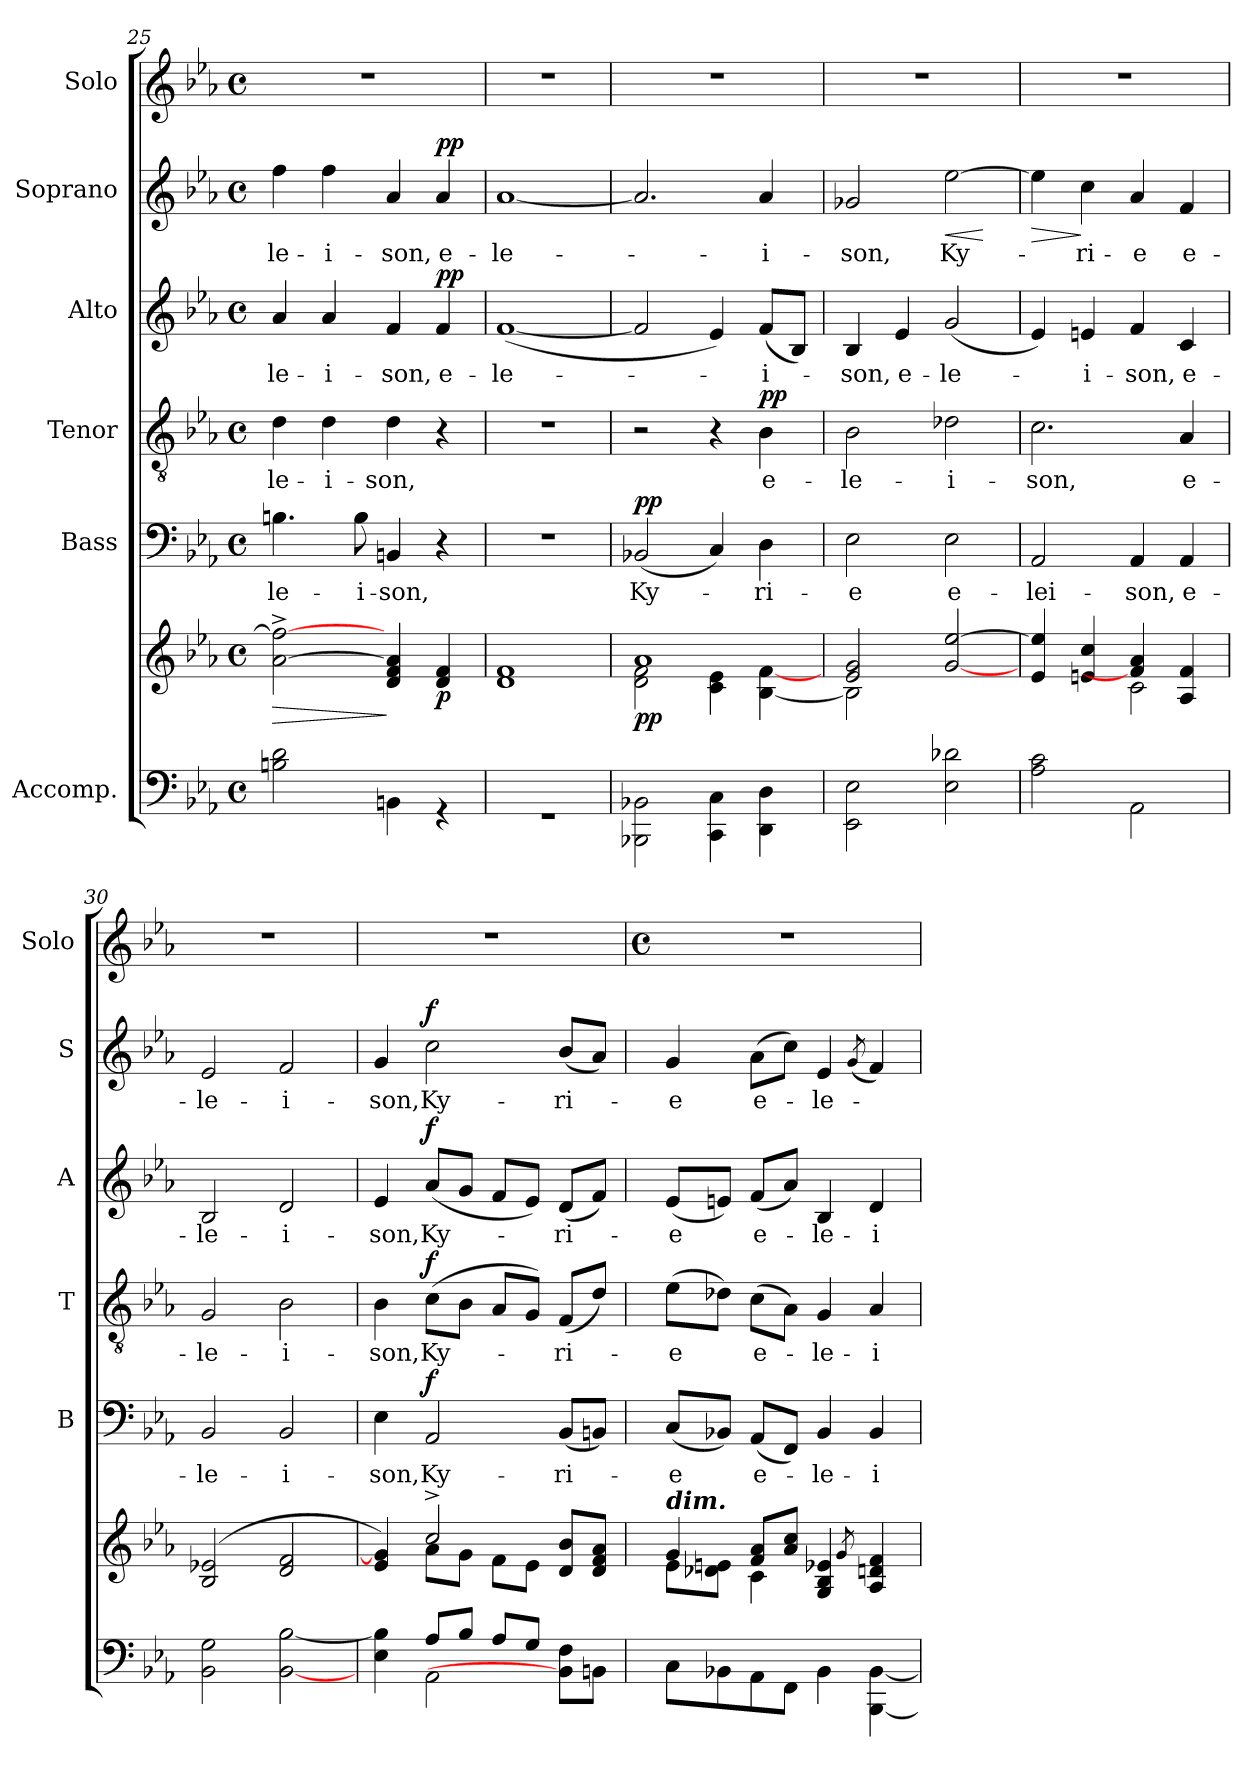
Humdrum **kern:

**kern	**kern	**dynam	**kern	**text	**dynam	**kern	**text	**dynam	**kern	**text	**dynam	**kern	**text	**dynam	**kern
*part6	*part6	*part6	*part5	*part5	*part5	*part4	*part4	*part4	*part3	*part3	*part3	*part2	*part2	*part2	*part1
*staff7	*staff6	*staff6/7	*staff5	*staff5	*staff5	*staff4	*staff4	*staff4	*staff3	*staff3	*staff3	*staff2	*staff2	*staff2	*staff1
*I"Accomp.	*	*	*I"Bass	*	*	*I"Tenor	*	*	*I"Alto	*	*	*I"Soprano	*	*	*I"Solo
*	*	*	*I'B	*	*	*I'T	*	*	*I'A	*	*	*I'S	*	*	*I'Solo
!!LO:PB:g=z
*clefF4	*clefG2	*	*clefF4	*	*	*clefGv2	*	*	*clefG2	*	*	*clefG2	*	*	*clefG2
*k[b-e-a-]	*k[b-e-a-]	*	*k[b-e-a-]	*	*	*k[b-e-a-]	*	*	*k[b-e-a-]	*	*	*k[b-e-a-]	*	*	*k[b-e-a-]
*E-:	*E-:	*	*E-:	*	*	*E-:	*	*	*E-:	*	*	*E-:	*	*	*E-:
*M4/4	*M4/4	*	*M4/4	*	*	*M4/4	*	*	*M4/4	*	*	*M4/4	*	*	*M4/4
*met(c)	*met(c)	*	*met(c)	*	*	*met(c)	*	*	*met(c)	*	*	*met(c)	*	*	*met(c)
=25	=25	=25	=25	=25	=25	=25	=25	=25	=25	=25	=25	=25	=25	=25	=25
*^	*	*	*	*	*	*	*	*	*	*	*	*	*	*	*
!	!	!	!LO:HP:b	!	!LO:LY:b	!	!	!LO:LY:b	!	!	!LO:LY:b	!	!	!LO:LY:b	!	!
*	*	*^	*	*	*	*	*	*	*	*	*	*	*	*	*	*
1ryy	2Bn\ 2d\	[2a-\^ 2ff\_^	1ryy	>	4.Bn\	-le-	.	4d\	-le-	.	4a-/	-le-	.	4ff\	-le-	.	1r
!	!	!	!	!	!	!	!	!	!LO:LY:b	!	!	!LO:LY:b	!	!	!LO:LY:b	!	!
.	.	.	.	.	.	.	.	4d\	-i-	.	4a-/	-i-	.	4ff\	-i-	.	.
!	!	!	!	!	!	!LO:LY:b	!	!	!	!	!	!	!	!	!	!	!
.	.	.	.	.	8B\	-i-	.	.	.	.	.	.	.	.	.	.	.
!	!	!	!	!	!	!LO:LY:b	!	!	!LO:LY:b	!	!	!LO:LY:b	!	!	!LO:LY:b	!	!
.	4BBn\	4d/ 4f/ 4a-/]	.	]	4BBn/	-son,	.	4d\	-son,	.	4f/	-son,	.	4a-/	-son,	.	.
!	!	!	!	!LO:DY:b	!	!	!	!	!	!	!	!LO:LY:b	!LO:DY:b	!	!LO:LY:b	!LO:DY:b	!
.	4r	4d/ 4f/	.	p	4r	.	.	4r	.	.	4f/	e-	pp	4a-/	e-	pp	.
=26	=26	=26	=26	=26	=26	=26	=26	=26	=26	=26	=26	=26	=26	=26	=26	=26	=26
!	!	!	!	!	!	!	!	!	!	!	!	!LO:LY:b	!	!	!LO:LY:b	!	!
1ryy	1r	1d 1f	1ryy	.	1r	.	.	1r	.	.	(<[1f	-le-	.	[1a-	-le-	.	1r
=27	=27	=27	=27	=27	=27	=27	=27	=27	=27	=27	=27	=27	=27	=27	=27	=27	=27
!	!	!	!	!LO:DY:b	!	!LO:LY:b	!LO:DY:b	!	!	!	!	!	!	!	!	!	!
1ryy	2BBB-X\ 2BB-X\	1a-	2d\ 2f\	pp	(<2BB-X/	Ky-	pp	2r	.	.	2f/]	.	.	2.a-/]	.	.	1r
.	4CC\ 4C\	.	4c\ 4e-\	.	4C/)	.	.	4r	.	.	4e-/)	.	.	.	.	.	.
!	!	!	!	!	!	!LO:LY:b	!	!	!LO:LY:b	!LO:DY:b	!	!LO:LY:b	!	!	!LO:LY:b	!	!
.	4DD\ 4D\	.	[4B-\ [4f\	.	4D\	ri-	.	4B-\	e-	pp	(<8f/L	i-	.	4a-/	i-	.	.
.	.	.	.	.	.	.	.	.	.	.	8B-/J)	.	.	.	.	.	.
=28	=28	=28	=28	=28	=28	=28	=28	=28	=28	=28	=28	=28	=28	=28	=28	=28	=28
!	!	!	!	!	!	!LO:LY:b	!	!	!LO:LY:b	!	!	!LO:LY:b	!	!	!LO:LY:b	!	!
1ryy	2EE-\ 2E-\	2e-/ 2g/	2B-\]	.	2E-\	-e	.	2B-\	-le-	.	4B-/	son,	.	2g-X/	-son,	.	1r
!	!	!	!	!	!	!	!	!	!	!	!	!LO:LY:b	!	!	!	!	!
.	.	.	.	.	.	.	.	.	.	.	4e-/	e-	.	.	.	.	.
!	!	!	!	!	!	!LO:LY:b	!	!	!LO:LY:b	!	!	!LO:LY:b	!	!	!LO:LY:b	!LO:HP:b	!
.	2E-\ 2d-X\	[2g/ [2ee-/	2ryy	.	2E-\	e-	.	2d-X\	-i-	.	(<2g/	-le-	.	[2ee-\	Ky-	<	.
*v	*v	*	*	*	*	*	*	*	*	*	*	*	*	*	*	*	*
*	*v	*v	*	*	*	*	*	*	*	*	*	*	*	*	*	*
.	.	.	.	.	.	.	.	.	.	.	.	.	.	[	.
=29	=29	=29	=29	=29	=29	=29	=29	=29	=29	=29	=29	=29	=29	=29	=29
*^	*^	*	*	*	*	*	*	*	*	*	*	*	*	*	*
!	!	!	!	!	!	!LO:LY:b	!	!	!LO:LY:b	!	!	!	!	!	!	!LO:HP:b	!
1ryy	2A-\ 2c\	4e-/ 4ee-/]	2ryy	.	2AA-/	-lei-	.	2.c\	-son,	.	4e-/)	.	.	4ee-\]	.	>	1r
!	!	!	!	!	!	!	!	!	!	!	!	!LO:LY:b	!	!	!LO:LY:b	!	!
.	.	4en/ 4cc/	.	.	.	.	.	.	.	.	4en/	i-	.	4cc\	ri-	]	.
!	!	!	!	!	!	!LO:LY:b	!	!	!	!	!	!LO:LY:b	!	!	!LO:LY:b	!	!
.	2AA-\	4f/] 4a-/	2c\	.	4AA-/	-son,	.	.	.	.	4f/	-son,	.	4a-/	-e	.	.
!	!	!	!	!	!	!LO:LY:b	!	!	!LO:LY:b	!	!	!LO:LY:b	!	!	!LO:LY:b	!	!
.	.	4A-/ 4f/	.	.	4AA-/	e-	.	4A-/	e-	.	4c/	e-	.	4f/	e-	.	.
=30	=30	=30	=30	=30	=30	=30	=30	=30	=30	=30	=30	=30	=30	=30	=30	=30	=30
!	!	!	!	!	!	!LO:LY:b	!	!	!LO:LY:b	!	!	!LO:LY:b	!	!	!LO:LY:b	!	!
1ryy	2BB-\ 2G\	(<2B-/ 2e-X/	1ryy	.	2BB-/	-le-	.	2G/	-le-	.	2B-/	-le-	.	2e-/	-le-	.	1r
!	!	!	!	!	!	!LO:LY:b	!	!	!LO:LY:b	!	!	!LO:LY:b	!	!	!LO:LY:b	!	!
.	[2BB-\ [2B-\	2d/ 2f/	.	.	2BB-/	-i-	.	2B-\	-i-	.	2d/	-i-	.	2f/	-i-	.	.
=31	=31	=31	=31	=31	=31	=31	=31	=31	=31	=31	=31	=31	=31	=31	=31	=31	=31
!	!	!	!	!	!	!LO:LY:b	!	!	!LO:LY:b	!	!	!LO:LY:b	!	!	!LO:LY:b	!	!
4ryy	4E-\ 4B-\]	4e-/ 4g/])	4ryy	.	4E-\	-son,	.	4B-\	-son,	.	4e-/	-son,	.	4g/	-son,	.	1r
!	!	!	!	!	!	!LO:LY:b	!LO:DY:b	!	!LO:LY:b	!LO:DY:b	!	!LO:LY:b	!LO:DY:b	!	!LO:LY:b	!LO:DY:b	!
8A-/L	2AA-\	2cc^/	8a-\L	.	2AA-/	Ky-	f	(<8c\L	Ky-	f	(<8a-/L	Ky-	f	2cc\	Ky-	f	.
8B-/J	.	.	8g\J	.	.	.	.	8B-\J	.	.	8g/J	.	.	.	.	.	.
8A-/L	.	.	8f\L	.	.	.	.	8A-/L	.	.	8f/L	.	.	.	.	.	.
8G/J	.	.	8e-\J	.	.	.	.	8G/J)	.	.	8e-/J)	.	.	.	.	.	.
!	!	!	!	!	!	!LO:LY:b	!	!	!LO:LY:b	!	!	!LO:LY:b	!	!	!LO:LY:b	!	!
4ryy	8BB-\] 8F\L	8d/ 8b-/L	4ryy	.	(<8BB-/L	-ri-	.	(<8F/L	ri-	.	(<8d/L	ri-	.	(<8b-/L	-ri-	.	.
.	8BBn\J	8d/ 8f/ 8a-/J	.	.	8BBn/J)	.	.	8d/J)	.	.	8f/J)	.	.	8a-/J)	.	.	.
!!LO:PB:g=z
=32	=32	=32	=32	=32	=32	=32	=32	=32	=32	=32	=32	=32	=32	=32	=32	=32	=32
*	*	*	*	*	*	*	*	*	*	*	*	*	*	*	*	*	*M4/4
*	*	*	*	*	*	*	*	*	*	*	*	*	*	*	*	*	*met(c)
!	!	!LO:TX:a:Bi:t=dim.	!	!	!	!	!	!	!	!	!	!	!	!	!	!	!
!	!	!	!	!	!	!LO:LY:b	!	!	!LO:LY:b	!	!	!LO:LY:b	!	!	!LO:LY:b	!	!
1ryy	8C\L	4g/	8e-\L	.	(<8C/L	e	.	(>8e-\L	e	.	(<8e-/L	e	.	4g/	e	.	1r
.	8BB-X\	.	8d-X\ 8en\J	.	8BB-X/J)	.	.	8d-X\J)	.	.	8en/J)	.	.	.	.	.	.
!	!	!	!	!	!	!LO:LY:b	!	!	!LO:LY:b	!	!	!LO:LY:b	!	!	!LO:LY:b	!	!
.	8AA-\	8f/ 8a-/L	4c\	.	(<8AA-/L	e-	.	(>8c\L	e-	.	(<8f/L	e-	.	(>8a-\L	e-	.	.
.	8FF\J	8a-/ 8cc/J	.	.	8FF/J)	.	.	8A-\J)	.	.	8a-/J)	.	.	8cc\J)	.	.	.
!	!	!	!	!	!	!LO:LY:b	!	!	!LO:LY:b	!	!	!LO:LY:b	!	!	!LO:LY:b	!	!
.	4BB-\	4G/ 4B-/ 4e-i/	2ryy	.	4BB-/	le-	.	4G/	le-	.	4B-/	le-	.	4e-/	le-	.	.
.	.	8qg/	.	.	.	.	.	.	.	.	.	.	.	(<8qg/	.	.	.
!	!	!	!	!	!	!LO:LY:b	!	!	!LO:LY:b	!	!	!LO:LY:b	!	!	!	!	!
.	[4BBB-\ [4BB-\	4A-/ 4dn/ 4f/	.	.	4BB-/	-i-	.	4A-/	-i-	.	4d/	-i-	.	4f/)	.	.	.
*v	*v	*	*	*	*	*	*	*	*	*	*	*	*	*	*	*	*
*	*v	*v	*	*	*	*	*	*	*	*	*	*	*	*	*	*
=	=	=	=	=	=	=	=	=	=	=	=	=	=	=	=
*-	*-	*-	*-	*-	*-	*-	*-	*-	*-	*-	*-	*-	*-	*-	*-
